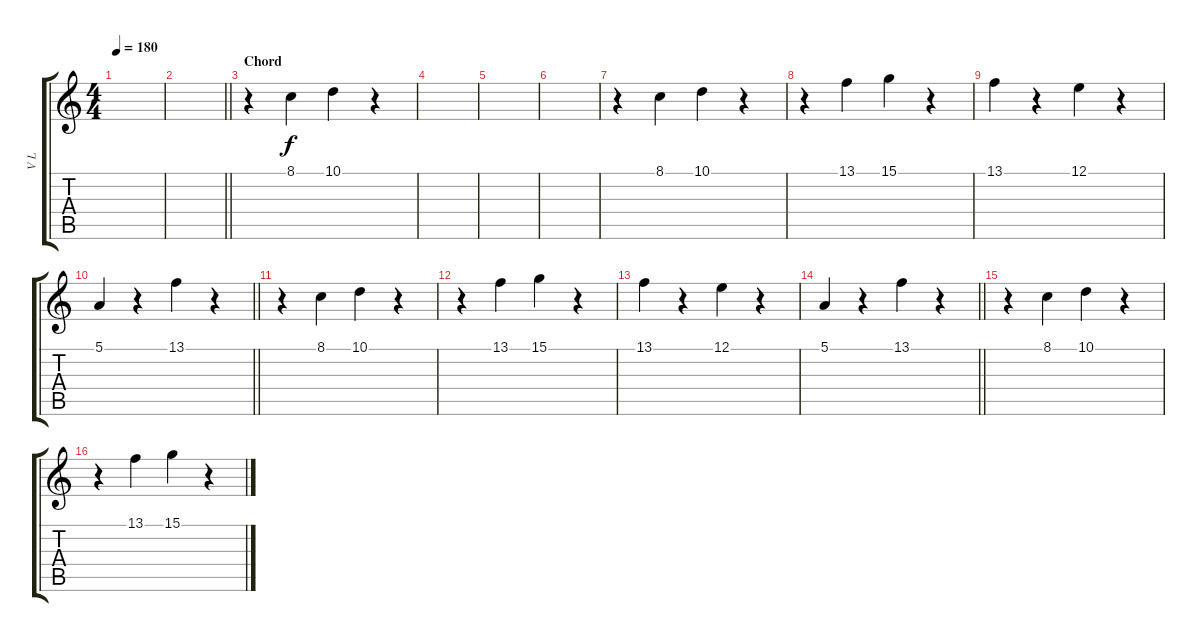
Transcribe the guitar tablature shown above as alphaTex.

\track ("V L" "V L") {instrument stringensemble1}
\staff {score tabs}
\tuning (E4 B3 G3 D3 A2 D2) {hide}
\ts (4 4)
\tempo 180
\clef g2
\ks c
|
\barLineRight lightlight
|
\section ("" "Chord")
r.4 8.1.4 10.1.4 r.4 |
|
|
|
r.4 8.1.4 10.1.4 r.4 |
r.4 13.1.4 15.1.4 r.4 |
13.1.4 r.4 12.1.4 r.4 |
\barLineRight lightlight
5.1.4 r.4 13.1.4 r.4 |
r.4 8.1.4 10.1.4 r.4 |
r.4 13.1.4 15.1.4 r.4 |
13.1.4 r.4 12.1.4 r.4 |
\barLineRight lightlight
5.1.4 r.4 13.1.4 r.4 |
r.4 8.1.4 10.1.4 r.4 |
r.4 13.1.4 15.1.4 r.4
